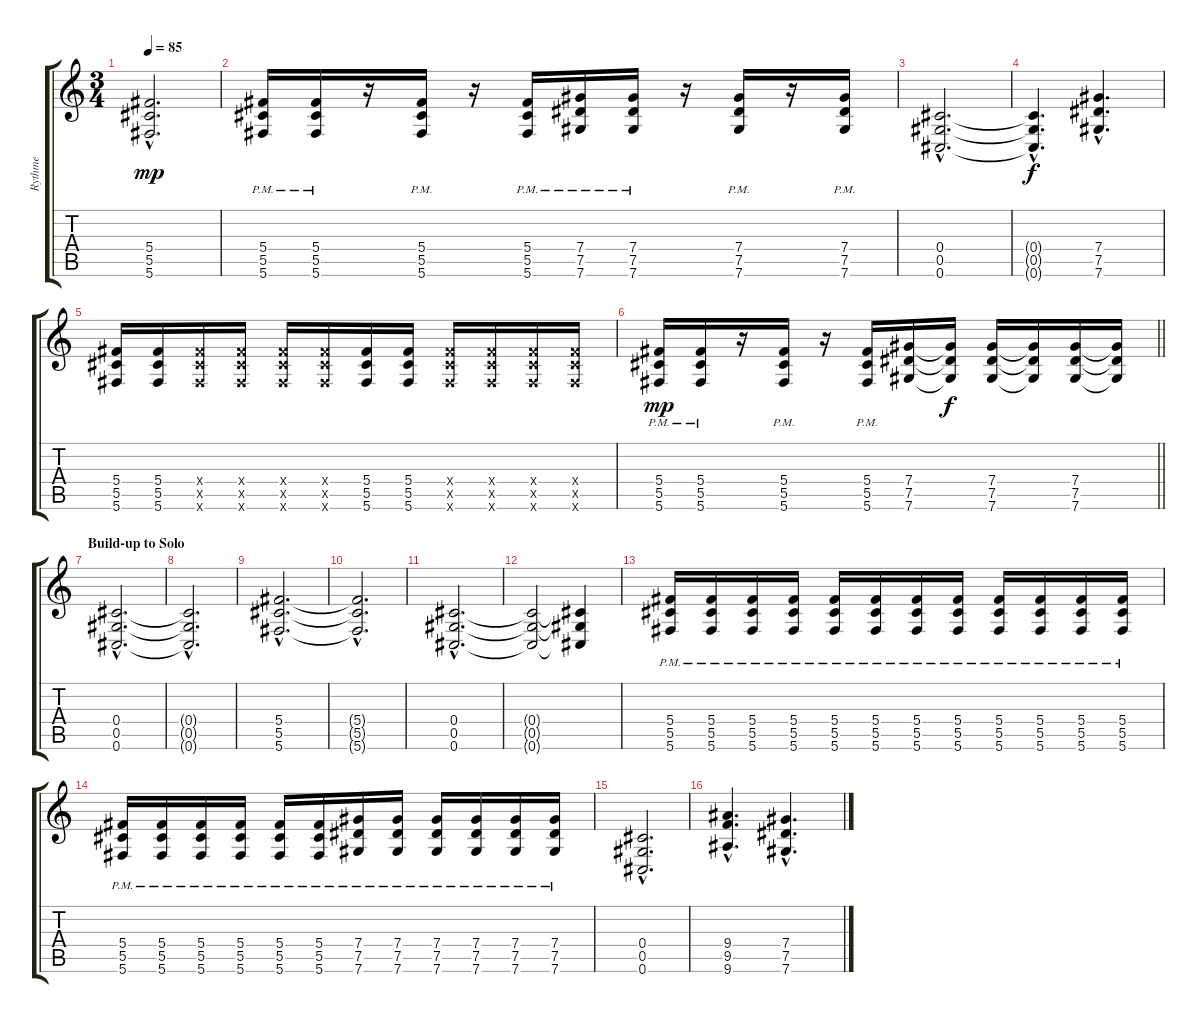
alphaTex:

\track ("Rythme" "Rythme") {instrument distortionguitar}
\staff {score tabs}
\tuning (Eb4 Bb3 Gb3 Db3 Ab2 Db2) {hide}
\ts (3 4)
\tempo 85
\clef g2
\ks c
(5.4{hac} 5.5{hac} 5.6{hac}).2{d dy mp} |
(5.4{pm} 5.5{pm} 5.6{pm}).16 (5.4{pm} 5.5{pm} 5.6{pm}).16 r.16 (5.4{pm} 5.5{pm} 5.6{pm}).16 r.16 (5.4{pm} 5.5{pm} 5.6{pm}).16 (7.4{pm} 7.5{pm} 7.6{pm}).16 (7.4{pm} 7.5{pm} 7.6{pm}).16 r.16 (7.4{pm} 7.5{pm} 7.6{pm}).16 r.16 (7.4{pm} 7.5{pm} 7.6{pm}).16 |
(0.4{hac} 0.5{hac} 0.6{hac}).2{d} |
(0.4{hac t} 0.5{hac t} 0.6{hac t}).4{d dy f} (7.4{hac} 7.5{hac} 7.6{hac}).4{d} |
(5.4 5.5 5.6).16 (5.4 5.5 5.6).16 (5.4{x} 5.5{x} 5.6{x}).16 (5.4{x} 5.5{x} 5.6{x}).16 (5.4{x} 5.5{x} 5.6{x}).16 (5.4{x} 5.5{x} 5.6{x}).16 (5.4 5.5 5.6).16 (5.4 5.5 5.6).16 (5.4{x} 5.5{x} 5.6{x}).16 (5.4{x} 5.5{x} 5.6{x}).16 (5.4{x} 5.5{x} 5.6{x}).16 (5.4{x} 5.5{x} 5.6{x}).16 |
\barLineRight lightlight
(5.4{pm} 5.5{pm} 5.6{pm}).16{dy mp} (5.4{pm} 5.5{pm} 5.6{pm}).16 r.16 (5.4{pm} 5.5{pm} 5.6{pm}).16 r.16 (5.4{pm} 5.5{pm} 5.6{pm}).16 (7.4 7.5 7.6).16 (7.4{t} 7.5{t} 7.6{t}).16{dy f} (7.4 7.5 7.6).16 (7.4{t} 7.5{t} 7.6{t}).16 (7.4 7.5 7.6).16 (7.4{t} 7.5{t} 7.6{t}).16 |
\section ("" "Build-up to Solo")
(0.4{hac} 0.5{hac} 0.6{hac}).2{d} |
(0.4{hac t} 0.5{hac t} 0.6{hac t}).2{d} |
(5.4{hac} 5.5{hac} 5.6{hac}).2{d} |
(5.4{hac t} 5.5{hac t} 5.6{hac t}).2{d} |
(0.4{hac} 0.5{hac} 0.6{hac}).2{d} |
(0.4{t} 0.5{t} 0.6{t}).2 (0.4{t} 0.5{t} 0.6{t}).4{volume 5} |
(5.4{pm} 5.5{pm} 5.6{pm}).16{volume 12} (5.4{pm} 5.5{pm} 5.6{pm}).16 (5.4{pm} 5.5{pm} 5.6{pm}).16 (5.4{pm} 5.5{pm} 5.6{pm}).16 (5.4{pm} 5.5{pm} 5.6{pm}).16 (5.4{pm} 5.5{pm} 5.6{pm}).16 (5.4{pm} 5.5{pm} 5.6{pm}).16 (5.4{pm} 5.5{pm} 5.6{pm}).16 (5.4{pm} 5.5{pm} 5.6{pm}).16 (5.4{pm} 5.5{pm} 5.6{pm}).16 (5.4{pm} 5.5{pm} 5.6{pm}).16 (5.4{pm} 5.5{pm} 5.6{pm}).16 |
(5.4{pm} 5.5{pm} 5.6{pm}).16 (5.4{pm} 5.5{pm} 5.6{pm}).16 (5.4{pm} 5.5{pm} 5.6{pm}).16 (5.4{pm} 5.5{pm} 5.6{pm}).16 (5.4{pm} 5.5{pm} 5.6{pm}).16 (5.4{pm} 5.5{pm} 5.6{pm}).16 (7.4{pm} 7.5{pm} 7.6{pm}).16 (7.4{pm} 7.5{pm} 7.6{pm}).16 (7.4{pm} 7.5{pm} 7.6{pm}).16 (7.4{pm} 7.5{pm} 7.6{pm}).16 (7.4{pm} 7.5{pm} 7.6{pm}).16 (7.4{pm} 7.5{pm} 7.6{pm}).16 |
(0.4{hac} 0.5{hac} 0.6{hac}).2{d} |
(9.4{hac} 9.5{hac} 9.6{hac}).4{d} (7.4{hac} 7.5{hac} 7.6{hac}).4{d}
